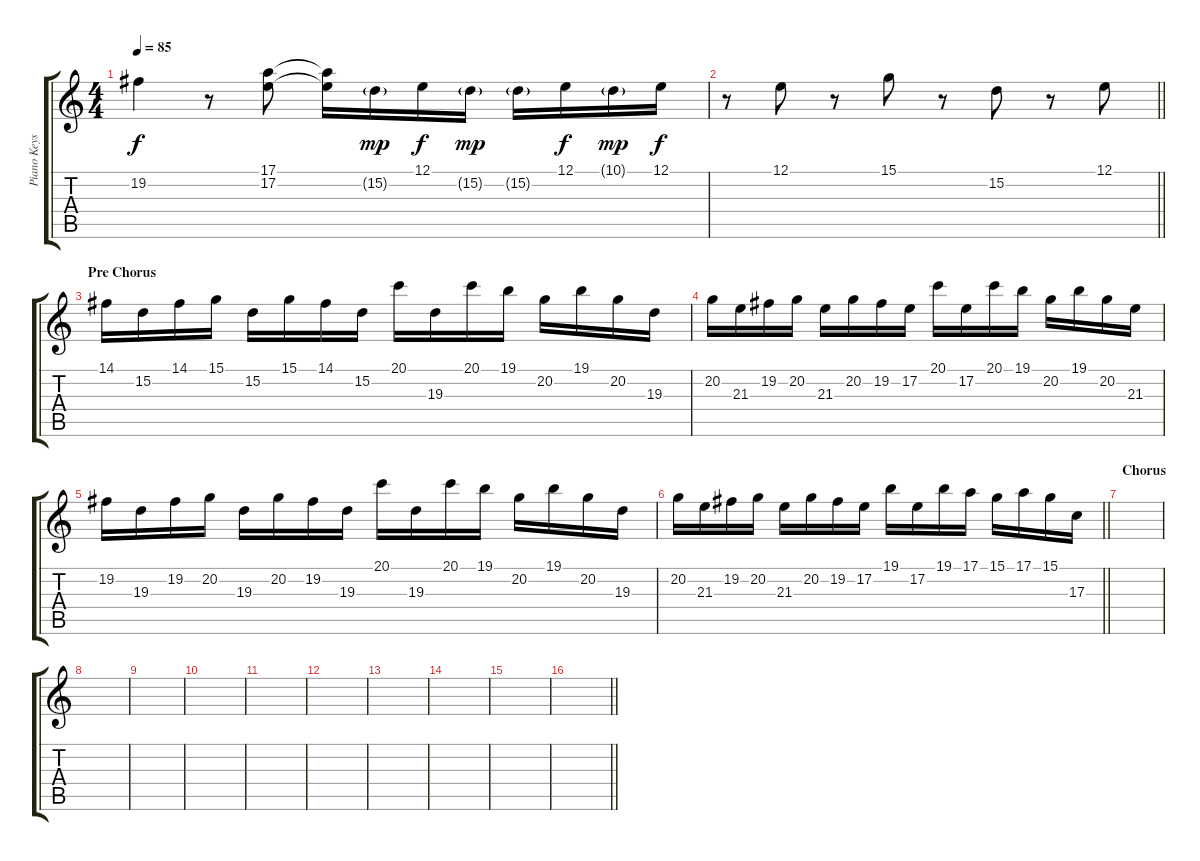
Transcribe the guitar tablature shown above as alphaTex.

\track ("Piano Keys" "Piano Keys") {instrument electricgrandpiano}
\staff {score tabs}
\tuning (E4 B3 G3 D3 A2 E2) {hide}
\ts (4 4)
\tempo 85
\clef g2
\ks c
19.2.4{dy f} r.8 (17.1 17.2).8 (17.1{t} 17.2{t}).16 15.2{g}.16{dy mp} 12.1.16{dy f} 15.2{g}.16{dy mp} 15.2{g}.16 12.1.16{dy f} 10.1{g}.16{dy mp} 12.1.16{dy f} |
\barLineRight lightlight
r.8 12.1.8 r.8 15.1.8 r.8 15.2.8 r.8 12.1.8 |
\section ("" "Pre Chorus")
14.1.16 15.2.16 14.1.16 15.1.16 15.2.16 15.1.16 14.1.16 15.2.16 20.1.16 19.3.16 20.1.16 19.1.16 20.2.16 19.1.16 20.2.16 19.3.16 |
20.2.16 21.3.16 19.2.16 20.2.16 21.3.16 20.2.16 19.2.16 17.2.16 20.1.16 17.2.16 20.1.16 19.1.16 20.2.16 19.1.16 20.2.16 21.3.16 |
19.2.16 19.3.16 19.2.16 20.2.16 19.3.16 20.2.16 19.2.16 19.3.16 20.1.16 19.3.16 20.1.16 19.1.16 20.2.16 19.1.16 20.2.16 19.3.16 |
\barLineRight lightlight
20.2.16 21.3.16 19.2.16 20.2.16 21.3.16 20.2.16 19.2.16 17.2.16 19.1.16 17.2.16 19.1.16 17.1.16 15.1.16 17.1.16 15.1.16 17.3.16 |
\section ("" "Chorus")
|
|
|
|
|
|
|
|
|
\barLineRight lightlight
